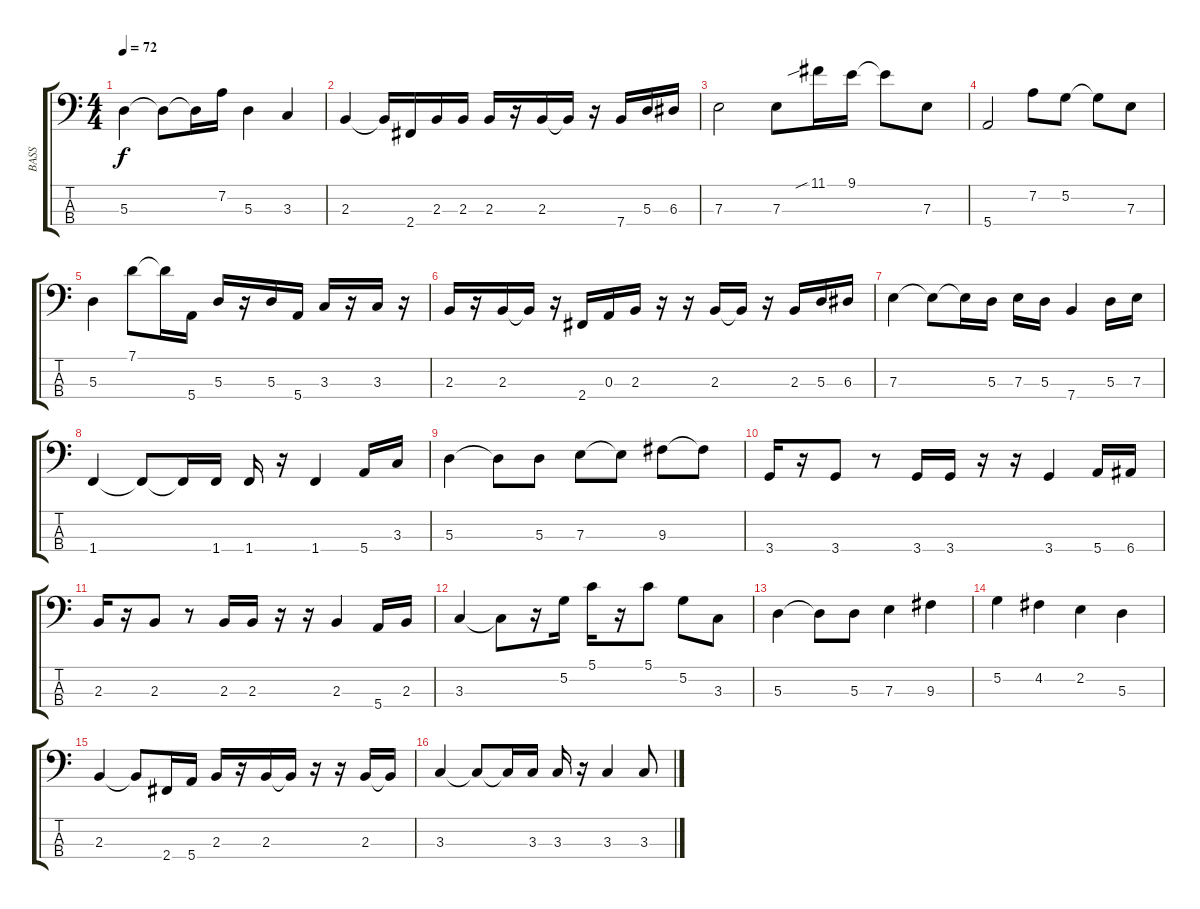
\track ("BASS" "BASS") {instrument electricbassfinger}
\staff {score tabs}
\tuning (G2 D2 A1 E1) {hide}
\ts (4 4)
\tempo 72
\clef f4
\ks c
5.3.4{dy f} 5.3{t}.8 5.3{t}.16 7.2.16 5.3.4 3.3.4 |
2.3.4 2.3{t}.16 2.4.16 2.3.16 2.3.16 2.3.16 r.16 2.3.16 2.3{t}.16 r.16 7.4.16 5.3.16 6.3.16 |
7.3.2 7.3.8 11.1{sib}.16 9.1.16 9.1{t}.8 7.3.8 |
5.4.2 7.2.8 5.2.8 5.2{t}.8 7.3.8 |
5.3.4 7.1.8 7.1{t}.16 5.4.16 5.3.16 r.16 5.3.16 5.4.16 3.3.16 r.16 3.3.16 r.16 |
2.3.16 r.16 2.3.16 2.3{t}.16 r.16 2.4.16 0.3.16 2.3.16 r.16 r.16 2.3.16 2.3{t}.16 r.16 2.3.16 5.3.16 6.3.16 |
7.3.4 7.3{t}.8 7.3{t}.16 5.3.16 7.3.16 5.3.16 7.4.4 5.3.16 7.3.16 |
1.4.4 1.4{t}.8 1.4{t}.16 1.4.16 1.4.16 r.16 1.4.4 5.4.16 3.3.16 |
5.3.4 5.3{t}.8 5.3.8 7.3.8 7.3{t}.8 9.3.8 9.3{t}.8 |
3.4.16 r.16 3.4.8 r.8 3.4.16 3.4.16 r.16 r.16 3.4.4 5.4.16 6.4.16 |
2.3.16 r.16 2.3.8 r.8 2.3.16 2.3.16 r.16 r.16 2.3.4 5.4.16 2.3.16 |
3.3.4 3.3{t}.8 r.16 5.2.16 5.1.16 r.16 5.1.8 5.2.8 3.3.8 |
5.3.4 5.3{t}.8 5.3.8 7.3.4 9.3.4 |
5.2.4 4.2.4 2.2.4 5.3.4 |
2.3.4 2.3{t}.8 2.4.16 5.4.16 2.3.16 r.16 2.3.16 2.3{t}.16 r.16 r.16 2.3.16 2.3{t}.16 |
3.3.4 3.3{t}.8 3.3{t}.16 3.3.16 3.3.16 r.16 3.3.4 3.3.8
